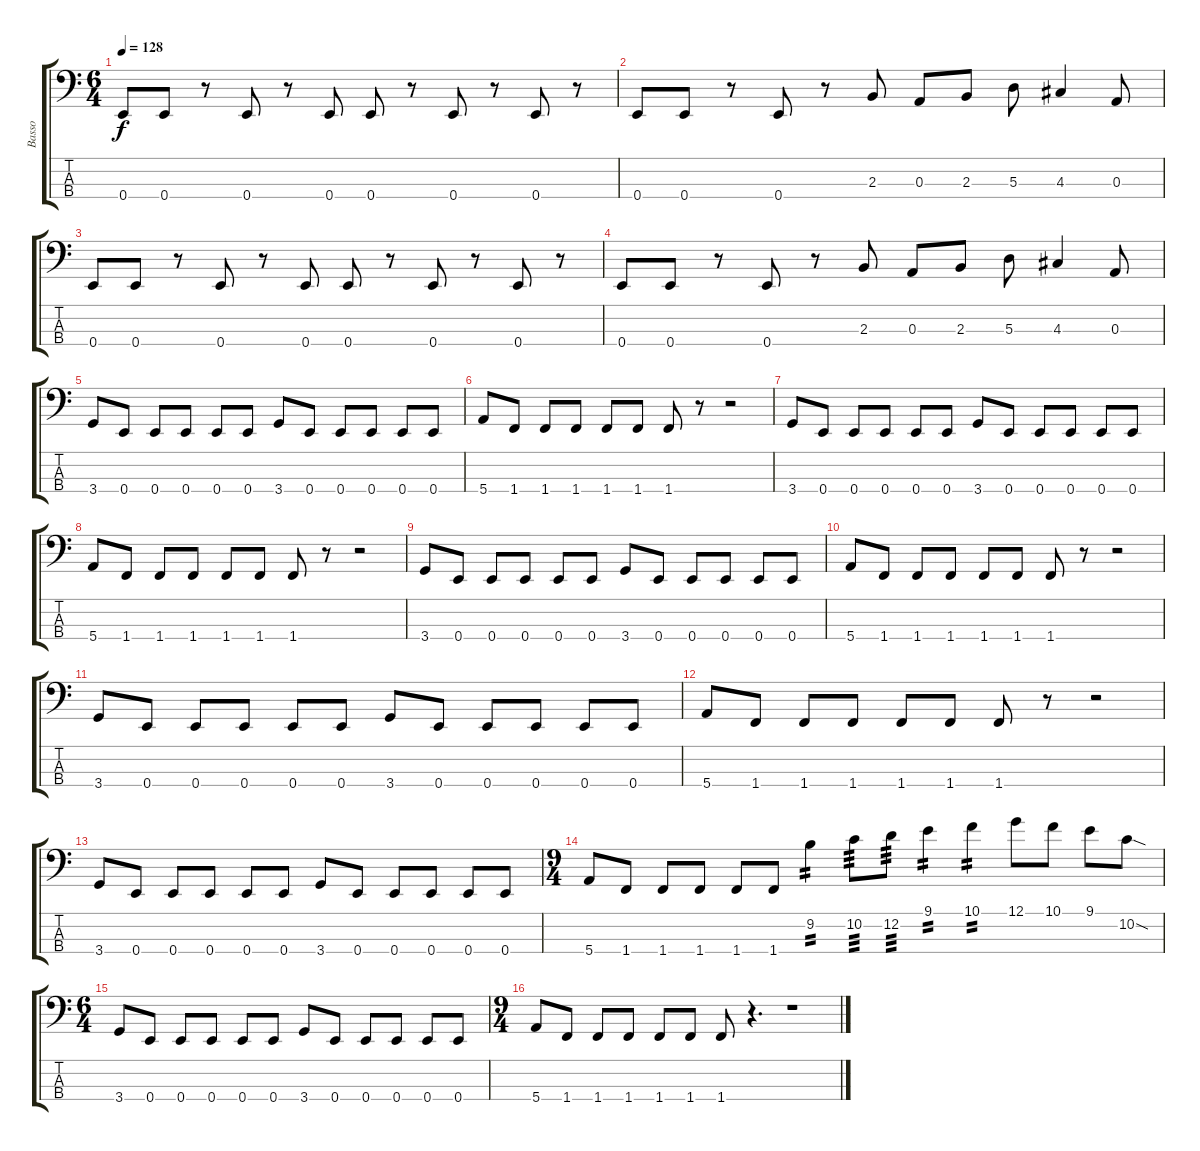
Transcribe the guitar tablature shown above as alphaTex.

\track ("Basso" "Basso") {instrument electricbassfinger}
\staff {score tabs}
\tuning (G2 D2 A1 E1) {hide}
\ts (6 4)
\tempo 128
\clef f4
\ks aminor
0.4.8{dy f} 0.4.8 r.8 0.4.8 r.8 0.4.8 0.4.8 r.8 0.4.8 r.8 0.4.8 r.8 |
0.4.8 0.4.8 r.8 0.4.8 r.8 2.3.8 0.3.8 2.3.8 5.3.8 4.3.4 0.3.8 |
0.4.8 0.4.8 r.8 0.4.8 r.8 0.4.8 0.4.8 r.8 0.4.8 r.8 0.4.8 r.8 |
0.4.8 0.4.8 r.8 0.4.8 r.8 2.3.8 0.3.8 2.3.8 5.3.8 4.3.4 0.3.8 |
3.4.8 0.4.8 0.4.8 0.4.8 0.4.8 0.4.8 3.4.8 0.4.8 0.4.8 0.4.8 0.4.8 0.4.8 |
5.4.8 1.4.8 1.4.8 1.4.8 1.4.8 1.4.8 1.4.8 r.8 r.2 |
3.4.8 0.4.8 0.4.8 0.4.8 0.4.8 0.4.8 3.4.8 0.4.8 0.4.8 0.4.8 0.4.8 0.4.8 |
5.4.8 1.4.8 1.4.8 1.4.8 1.4.8 1.4.8 1.4.8 r.8 r.2 |
3.4.8 0.4.8 0.4.8 0.4.8 0.4.8 0.4.8 3.4.8 0.4.8 0.4.8 0.4.8 0.4.8 0.4.8 |
5.4.8 1.4.8 1.4.8 1.4.8 1.4.8 1.4.8 1.4.8 r.8 r.2 |
3.4.8 0.4.8 0.4.8 0.4.8 0.4.8 0.4.8 3.4.8 0.4.8 0.4.8 0.4.8 0.4.8 0.4.8 |
5.4.8 1.4.8 1.4.8 1.4.8 1.4.8 1.4.8 1.4.8 r.8 r.2 |
3.4.8 0.4.8 0.4.8 0.4.8 0.4.8 0.4.8 3.4.8 0.4.8 0.4.8 0.4.8 0.4.8 0.4.8 |
\ts (9 4)
5.4.8 1.4.8 1.4.8 1.4.8 1.4.8 1.4.8 9.2.4{tp 2} 10.2.8{tp 3} 12.2.8{tp 3} 9.1.4{tp 2} 10.1.4{tp 2} 12.1.8 10.1.8 9.1.8 10.2{sod}.8 |
\ts (6 4)
3.4.8 0.4.8 0.4.8 0.4.8 0.4.8 0.4.8 3.4.8 0.4.8 0.4.8 0.4.8 0.4.8 0.4.8 |
\ts (9 4)
5.4.8 1.4.8 1.4.8 1.4.8 1.4.8 1.4.8 1.4.8 r.4{d} r.1
